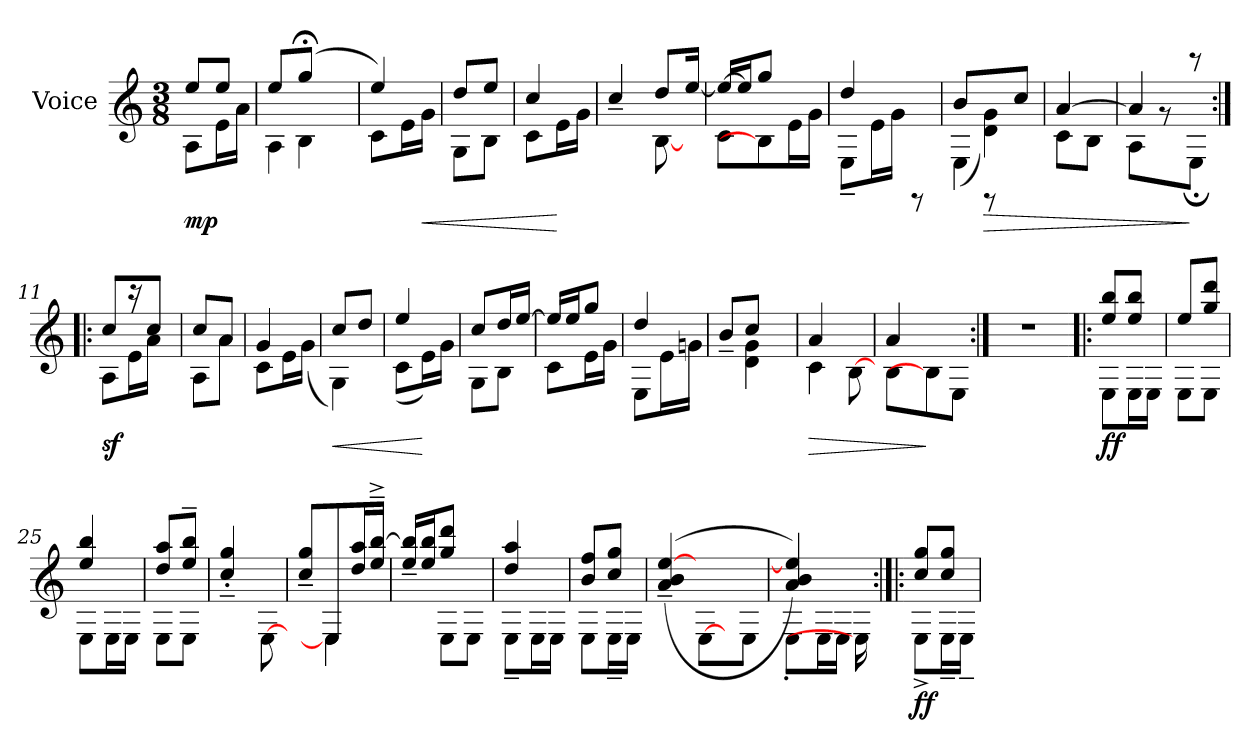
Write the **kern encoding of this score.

**kern	**dynam
*part1	*part1
*staff1	*staff1
*I"Voice	*
*I'Voice	*
*clefG2	*
*M3/8	*
=	=
*^	*
!	!	!LO:DY:b
8ee/L	8A\L	mp
8ee/J	16e\L	.
.	16a\JJ	.
=1	=1	=1
*	*^	*
8ee/L	4A\	8ryy	.
(>8gg;</J	.	4B\	.
8ryy	8ryy	.	.
*	*v	*v	*
=2	=2	=2
4ee/)	8c\L	.
.	16e\L	.
!	!	!LO:HP:b
.	16g\JJ	<
=3	=3	=3
8dd/L	8G\L	.
8ee/J	8B\J	.
=4	=4	=4
4cc/	8c\L	.
.	16e\L	[
.	16g\JJ	.
=5	=5	=5
4cc~</	4ryy	.
8dd/L	[8B\	.
[>16ee/Jk	16ryy	.
!!LO:LB:g=z	!!
=6	=6	=6
16ee/LL_	8c\L	.
16ee/J]	.	.
8gg/J	8B\]	.
8ryy	16e\L	.
.	16g\JJ	.
=7	=7	=7
4dd/	8E~>\L	.
.	16e\L	.
.	16g\JJ	.
8rDD	8ryy	.
=8	=8	=8
*	*^	*
8b/L	(<4E\	8ryy	.
!	!	!	!LO:HP:b
8rDD	.	4d\ 4g\)	>
8cc/J	8ryy	.	.
*	*v	*v	*
=9	=9	=9
[>4a/	8c\L	.
.	8B\J	.
=10	=10	=10
4a/]	8A\L	.
.	8rg	.
8rbb	8E;<\J	]
=11:|!|:	=11:|!|:	=11:|!|:
!	!	!LO:DY:b
8cc/L	8A\L	sf
16rbb	16e\L	.
8cc/J	16a\JJ	.
.	16ryy	.
=12	=12	=12
8cc/L	8A\L	.
8a/J	8a\J	.
!!LO:LB:g=z	!!
=13	=13	=13
4g/	8c\L	.
.	16e\L	.
.	(<16g\JJ	.
=14	=14	=14
!	!	!LO:HP:b
8cc/L	4G\)	<
8dd/J	.	.
=15	=15	=15
4ee/	(<8c\L	.
.	16e\L)	[
.	16g\JJ	.
=16	=16	=16
8cc/L	8G\L	.
16dd/L	8B\J	.
[>16ee/JJ	.	.
=17	=17	=17
16ee/LL]	8c\L	.
16ee/J	.	.
8gg/J	16e\L	.
.	16g\JJ	.
=18	=18	=18
4dd/	8E\L	.
.	16e\L	.
.	16gn\JJ	.
=19	=19	=19
8b~<~</L	8ryy	.
8cc/J	4d\ 4g\	.
8ryy	.	.
!!LO:LB:g=z	!!
=20	=20	=20
!	!	!LO:HP:b
4a/	4c\	>
8ryy	[8B\	.
=21	=21	=21
4a/	4B\	.
4ryy	8B\]	]
.	8E\J	.
*v	*v	*
=22:|!	=22:|!
4.r	.
=23!|:	=23!|:
*^	*
!	!	!LO:DY:b
8ee/ 8bb/L	8E\L	ff
8ee/ 8bb/J	16E\K	.
.	16E\Jk	.
=24	=24	=24
8ee/L	8E\L	.
8gg/ 8ddd/J	8E\J	.
=25	=25	=25
4ee/ 4bb/	8E\L	.
.	16E\L	.
.	16E\JJ	.
=26	=26	=26
8dd/ 8aa/L	8E\L	.
8ee/~< 8bb/~<J	8E\J	.
*v	*v	*
=27	=27
4cc/~<'< 4gg/~<'<	.
[8E\	.
!!LO:LB:g=z
=28	=28
*^	*
8cc/~< 8gg/~<L	8ryy	.
8E\]	4E\	.
16dd/ 16aa/L	.	.
16ee/^<~< [>16bb/^<~<JJ	.	.
=29	=29	=29
16ee/~< 16bb/]~<LL	8ryy	.
16ee/ 16bb/J	.	.
8gg/ 8ddd/J	8E\L	.
8ryy	8E\J	.
=30	=30	=30
4dd/ 4aa/	8E~>\L	.
.	16E\L	.
.	16E\JJ	.
=31	=31	=31
8b/ 8ff/L	8E\L	.
8cc/ 8gg/J	16E~>\L	.
.	16E\JJ	.
*v	*v	*
=32	=32
(>(>4a/~< 4b/~< [>4ee/~<	.
[8E\L	.
16ryy	.
8E\J	.
=33	=33
*^	*
4a/ 4b/ 4ee/]))	8E'>\L	.
.	16E\L	.
.	16E\JJ	.
16E\L]	16ryy	.
=34:|!|:	=34:|!|:	=34:|!|:
!	!	!LO:DY:b
8cc/ 8gg/L	8E^>\L	ff
8cc/ 8gg/J	16E~>\L	.
.	16E~>\JJ	.
*v	*v	*
=	=
*-	*-
